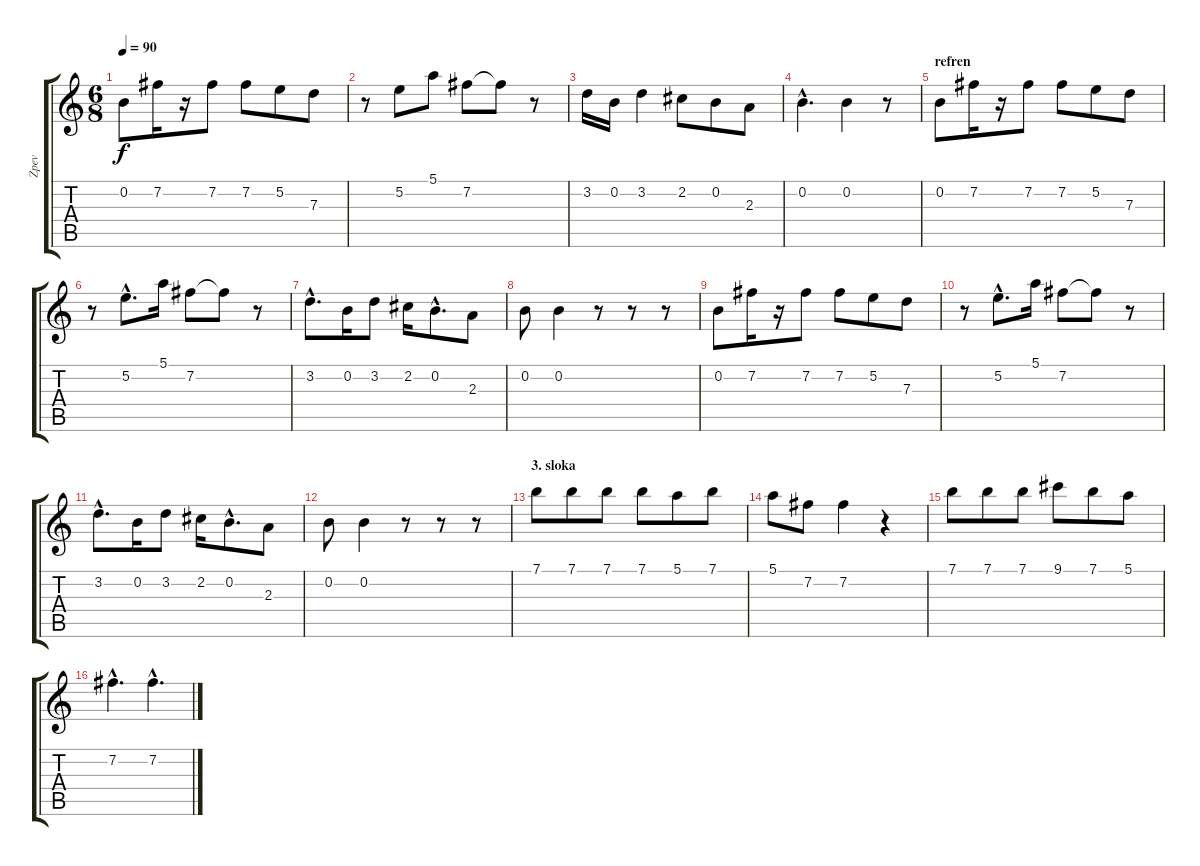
\track ("Zpev" "Zpev") {instrument electricguitarjazz}
\staff {score tabs}
\tuning (E4 B3 G3 D3 A2 E2) {hide}
\ts (6 8)
\tempo 90
\clef g2
\ks c
0.2.8{dy f} 7.2.16 r.16 7.2.8 7.2.8 5.2.8 7.3.8 |
r.8 5.2.8 5.1.8 7.2.8 7.2{t}.8 r.8 |
3.2.16 0.2.16 3.2.4 2.2.8 0.2.8 2.3.8 |
0.2{hac}.4{d} 0.2.4 r.8 |
\section ("" "refren")
0.2.8 7.2.16 r.16 7.2.8 7.2.8 5.2.8 7.3.8 |
r.8 5.2{hac}.8{d} 5.1.16 7.2.8 7.2{t}.8 r.8 |
3.2{hac}.8{d} 0.2.16 3.2.8 2.2.16 0.2{hac}.8{d} 2.3.8 |
0.2.8 0.2.4 r.8 r.8 r.8 |
0.2.8 7.2.16 r.16 7.2.8 7.2.8 5.2.8 7.3.8 |
r.8 5.2{hac}.8{d} 5.1.16 7.2.8 7.2{t}.8 r.8 |
3.2{hac}.8{d} 0.2.16 3.2.8 2.2.16 0.2{hac}.8{d} 2.3.8 |
0.2.8 0.2.4 r.8 r.8 r.8 |
\section ("" "3. sloka")
7.1.8 7.1.8 7.1.8 7.1.8 5.1.8 7.1.8 |
5.1.8 7.2.8 7.2.4 r.4 |
7.1.8 7.1.8 7.1.8 9.1.8 7.1.8 5.1.8 |
7.2{hac}.4{d} 7.2{hac}.4{d}
